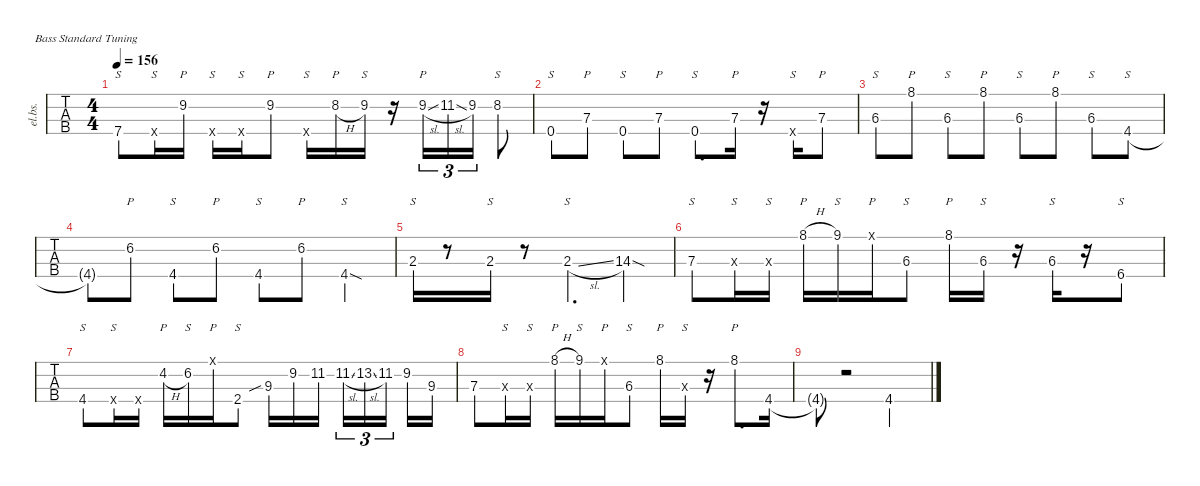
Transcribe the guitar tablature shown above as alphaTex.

\defaultSystemsLayout 4
\hideDynamics
\bracketExtendMode nobrackets
\otherSystemsTrackNameOrientation horizontal
\track ("Electric Bass" "el.bs.") {instrument electricbassfinger}
\staff {tabs}
\tuning (G2 D2 A1 E1)
\ts (4 4)
\tempo 156
\clef f4
\ks c
7.4.8{s dy mf} 0.4{x}.16{s} 9.2.16{p} 0.4{x}.16{s} 0.4{x}.16{s} 9.2.8{p} 0.4{x}.16{s} 8.2{h acc #}.16{p} 9.2.16{s} r.16 9.2{sl}.16{p tu (3 2)} 11.2{sl acc #}.16{tu (3 2)} 9.2.16{tu (3 2)} 8.2{acc #}.8{s} |
0.4.8{s} 7.3.8{p} 0.4.8{s} 7.3.8{p} 0.4.8{s d} 7.3.16{p} r.16 0.4{x}.16{s} 7.3.8{p} |
6.3{acc #}.8{s} 8.1{acc #}.8{p} 6.3{acc #}.8{s} 8.1{acc #}.8{p} 6.3{acc #}.8{s} 8.1{acc #}.8{p} 6.3{acc #}.8{s} 4.4{acc #}.8{s} |
4.4{t acc #}.8 6.2{acc #}.8{p} 4.4{acc #}.8{s} 6.2{acc #}.8{p} 4.4{acc #}.8{s} 6.2{acc #}.8{p} 4.4{sod acc #}.4{s} |
2.3.16{s} r.8 2.3.16{s} r.8 2.3{sl}.4{s d} 14.3{sod}.4 |
7.3.8{s} 0.3{x}.16{s} 0.3{x}.16{s} 8.1{h acc #}.16{p} 9.1.16{s} 0.1{x}.16{p} 6.3{acc #}.8{s} 8.1{acc #}.16{p} 6.3{acc #}.16{s} r.16 6.3{acc #}.16{s} r.16 6.4{acc #}.8{s} |
4.4{acc #}.8{s} 0.4{x}.16{s} 0.4{x}.16 4.2{h acc #}.16{p} 6.2{acc #}.16{s} 0.1{x}.16{p} 2.4{acc #}.8{s} 9.3{sib acc #}.16 9.2.16 11.2{acc #}.16 11.2{sl acc #}.16{tu (3 2)} 13.2{sl acc #}.16{tu (3 2)} 11.2{acc #}.16{tu (3 2)} 9.2.16 9.3{acc #}.16 |
7.3.8 0.3{x}.16{s} 0.3{x}.16{s} 8.1{h acc #}.16{p} 9.1.16{s} 0.1{x}.16{p} 6.3{acc #}.8{s} 8.1{acc #}.16{p} 6.3{x acc #}.16{s} r.16 8.1{acc #}.8{p d} 4.4{acc #}.16 |
4.4{t acc #}.8 r.2 4.4{acc #}.2
